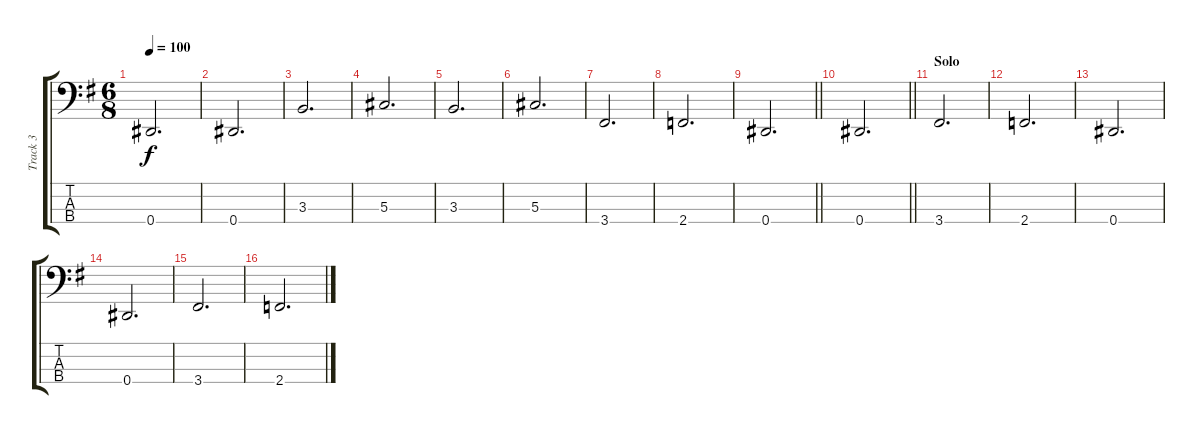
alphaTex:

\track ("Track 3" "Track 3") {instrument electricbassfinger}
\staff {score tabs}
\tuning (Gb2 Db2 Ab1 Eb1) {hide}
\ts (6 8)
\tempo 100
\clef f4
\ks g
0.4.2{d dy f} |
0.4.2{d} |
3.3.2{d} |
5.3.2{d} |
3.3.2{d} |
5.3.2{d} |
3.4.2{d} |
2.4.2{d} |
\barLineRight lightlight
0.4.2{d} |
\barLineRight lightlight
0.4.2{d} |
\section ("" "Solo")
3.4.2{d} |
2.4.2{d} |
0.4.2{d} |
0.4.2{d} |
3.4.2{d} |
2.4.2{d}
